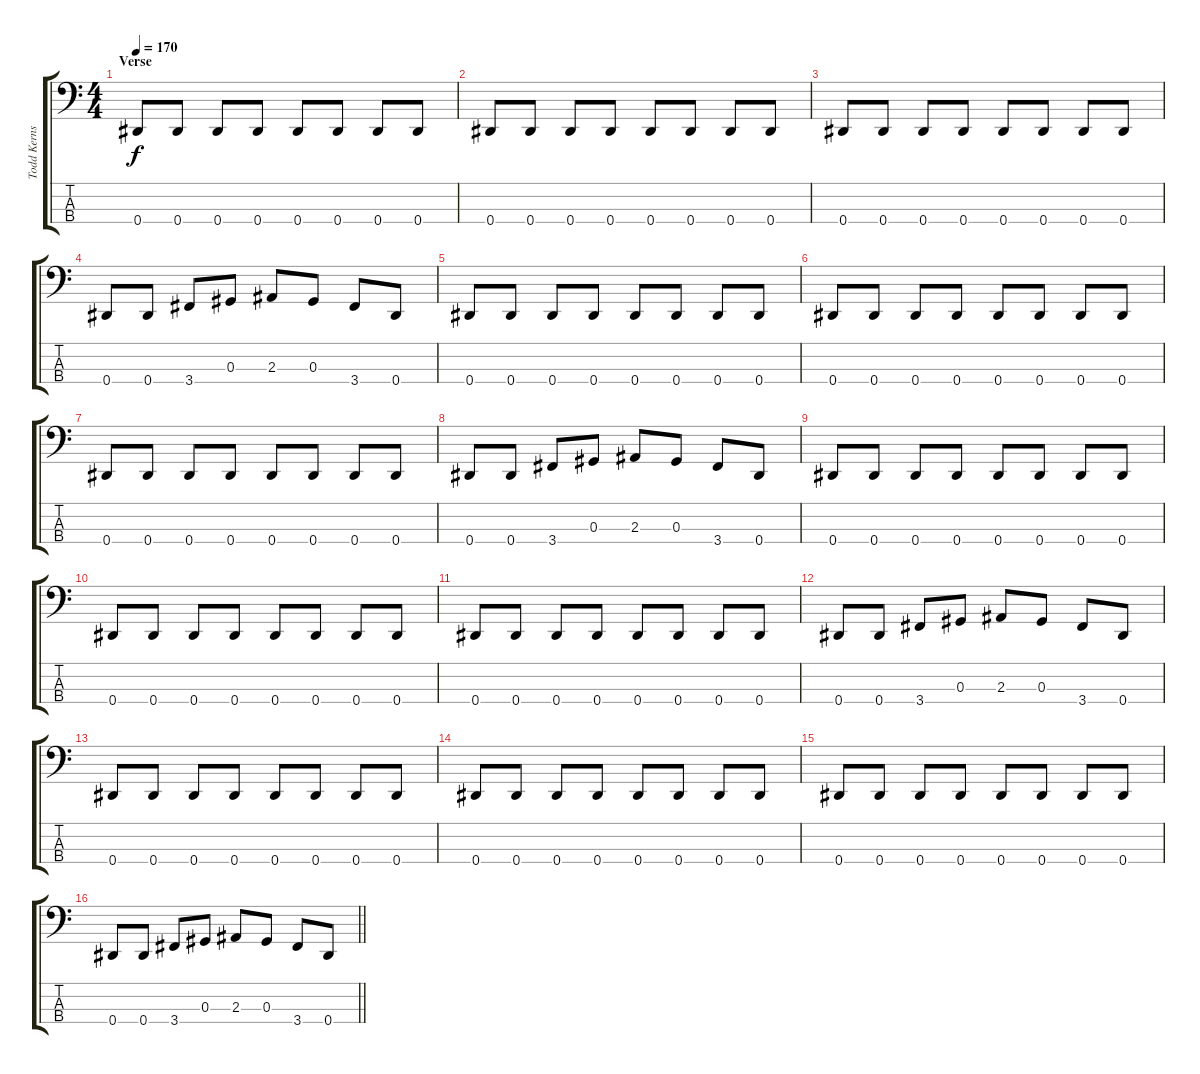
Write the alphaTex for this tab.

\track ("Todd Kerns" "Todd Kerns") {instrument electricbasspick}
\staff {score tabs}
\tuning (Gb2 Db2 Ab1 Eb1) {hide}
\ts (4 4)
\section ("" "Verse")
\tempo 170
\clef f4
\ks c
0.4.8{dy f} 0.4.8 0.4.8 0.4.8 0.4.8 0.4.8 0.4.8 0.4.8 |
0.4.8 0.4.8 0.4.8 0.4.8 0.4.8 0.4.8 0.4.8 0.4.8 |
0.4.8 0.4.8 0.4.8 0.4.8 0.4.8 0.4.8 0.4.8 0.4.8 |
0.4.8 0.4.8 3.4.8 0.3.8 2.3.8 0.3.8 3.4.8 0.4.8 |
0.4.8 0.4.8 0.4.8 0.4.8 0.4.8 0.4.8 0.4.8 0.4.8 |
0.4.8 0.4.8 0.4.8 0.4.8 0.4.8 0.4.8 0.4.8 0.4.8 |
0.4.8 0.4.8 0.4.8 0.4.8 0.4.8 0.4.8 0.4.8 0.4.8 |
0.4.8 0.4.8 3.4.8 0.3.8 2.3.8 0.3.8 3.4.8 0.4.8 |
0.4.8 0.4.8 0.4.8 0.4.8 0.4.8 0.4.8 0.4.8 0.4.8 |
0.4.8 0.4.8 0.4.8 0.4.8 0.4.8 0.4.8 0.4.8 0.4.8 |
0.4.8 0.4.8 0.4.8 0.4.8 0.4.8 0.4.8 0.4.8 0.4.8 |
0.4.8 0.4.8 3.4.8 0.3.8 2.3.8 0.3.8 3.4.8 0.4.8 |
0.4.8 0.4.8 0.4.8 0.4.8 0.4.8 0.4.8 0.4.8 0.4.8 |
0.4.8 0.4.8 0.4.8 0.4.8 0.4.8 0.4.8 0.4.8 0.4.8 |
0.4.8 0.4.8 0.4.8 0.4.8 0.4.8 0.4.8 0.4.8 0.4.8 |
\barLineRight lightlight
0.4.8 0.4.8 3.4.8 0.3.8 2.3.8 0.3.8 3.4.8 0.4.8
